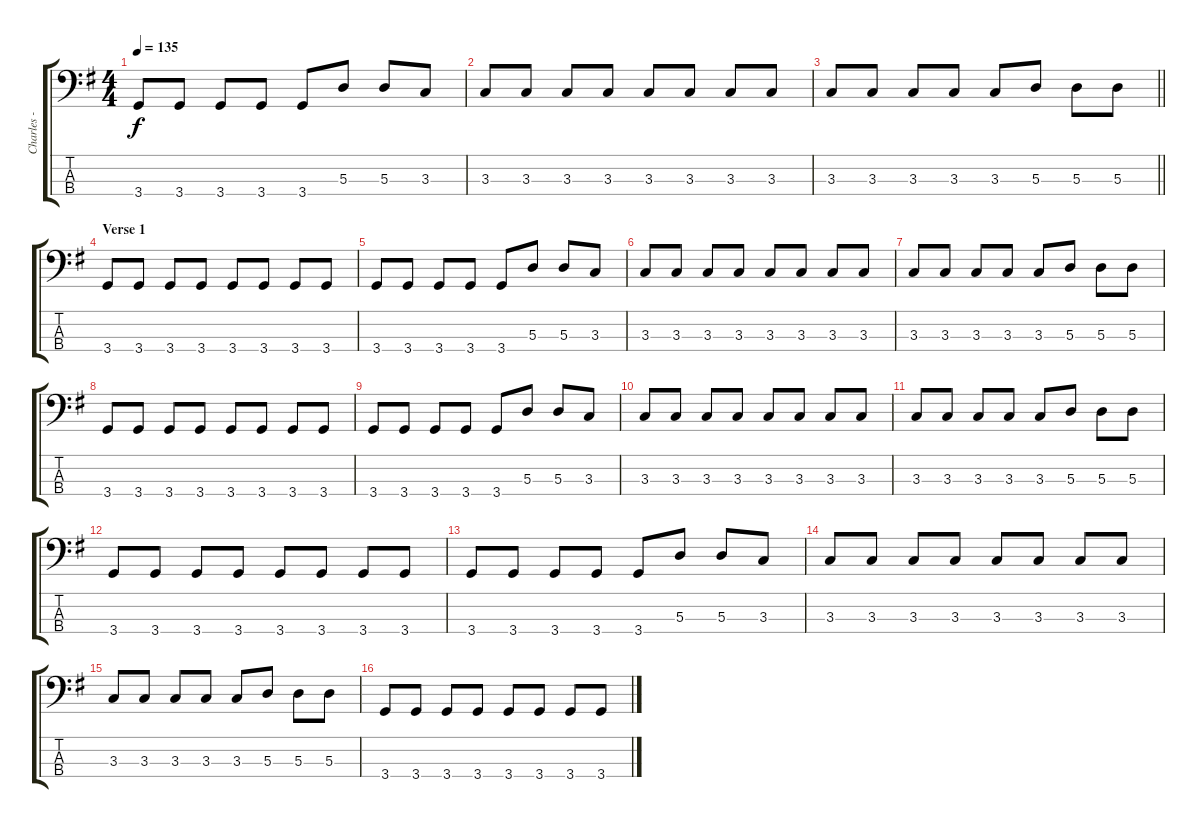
\track ("Charles - Bass" "Charles - ") {instrument electricbasspick}
\staff {score tabs}
\tuning (G2 D2 A1 E1) {hide}
\ts (4 4)
\tempo 135
\clef f4
\ks g
3.4.8{dy f} 3.4.8 3.4.8 3.4.8 3.4.8 5.3.8 5.3.8 3.3.8 |
3.3.8 3.3.8 3.3.8 3.3.8 3.3.8 3.3.8 3.3.8 3.3.8 |
\barLineRight lightlight
3.3.8 3.3.8 3.3.8 3.3.8 3.3.8 5.3.8 5.3.8 5.3.8 |
\section ("" "Verse 1")
3.4.8 3.4.8 3.4.8 3.4.8 3.4.8 3.4.8 3.4.8 3.4.8 |
3.4.8 3.4.8 3.4.8 3.4.8 3.4.8 5.3.8 5.3.8 3.3.8 |
3.3.8 3.3.8 3.3.8 3.3.8 3.3.8 3.3.8 3.3.8 3.3.8 |
3.3.8 3.3.8 3.3.8 3.3.8 3.3.8 5.3.8 5.3.8 5.3.8 |
3.4.8 3.4.8 3.4.8 3.4.8 3.4.8 3.4.8 3.4.8 3.4.8 |
3.4.8 3.4.8 3.4.8 3.4.8 3.4.8 5.3.8 5.3.8 3.3.8 |
3.3.8 3.3.8 3.3.8 3.3.8 3.3.8 3.3.8 3.3.8 3.3.8 |
3.3.8 3.3.8 3.3.8 3.3.8 3.3.8 5.3.8 5.3.8 5.3.8 |
3.4.8 3.4.8 3.4.8 3.4.8 3.4.8 3.4.8 3.4.8 3.4.8 |
3.4.8 3.4.8 3.4.8 3.4.8 3.4.8 5.3.8 5.3.8 3.3.8 |
3.3.8 3.3.8 3.3.8 3.3.8 3.3.8 3.3.8 3.3.8 3.3.8 |
3.3.8 3.3.8 3.3.8 3.3.8 3.3.8 5.3.8 5.3.8 5.3.8 |
3.4.8 3.4.8 3.4.8 3.4.8 3.4.8 3.4.8 3.4.8 3.4.8
